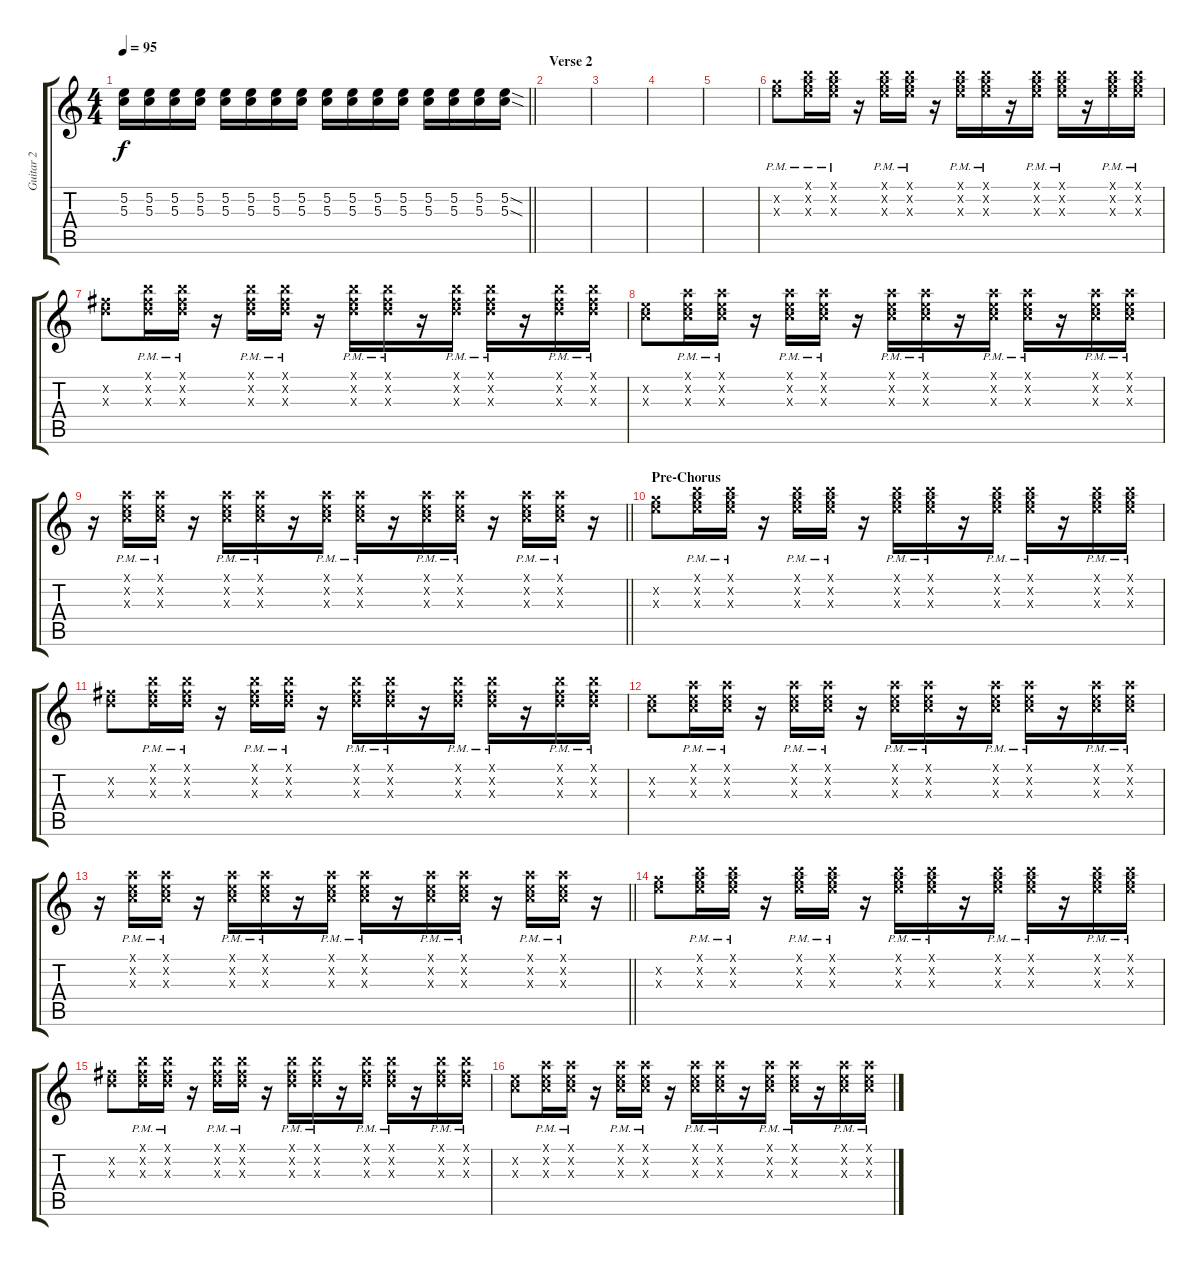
\track ("Guitar 2" "Guitar 2") {instrument electricguitarjazz}
\staff {score tabs}
\tuning (E4 B3 G3 D3 A2 E2) {hide}
\ts (4 4)
\tempo 95
\clef g2
\barLineRight lightlight
\ks c
(5.2 5.3).16{dy f} (5.2 5.3).16 (5.2 5.3).16 (5.2 5.3).16 (5.2 5.3).16 (5.2 5.3).16 (5.2 5.3).16 (5.2 5.3).16 (5.2 5.3).16 (5.2 5.3).16 (5.2 5.3).16 (5.2 5.3).16 (5.2 5.3).16 (5.2 5.3).16 (5.2 5.3).16 (5.2{sod} 5.3{sod}).16 |
\section ("" "Verse 2")
|
|
|
|
(8.2{x} 9.3{pm x}).8{volume 8} (7.1{x} 8.2{x} 9.3{pm x}).16 (7.1{x} 8.2{x} 9.3{pm x}).16 r.16 (7.1{x} 8.2{x} 9.3{pm x}).16 (7.1{x} 8.2{x} 9.3{pm x}).16 r.16 (7.1{x} 8.2{x} 9.3{pm x}).16 (7.1{x} 8.2{x} 9.3{pm x}).16 r.16 (7.1{x} 8.2{x} 9.3{pm x}).16 (7.1{x} 8.2{x} 9.3{pm x}).16 r.16 (7.1{x} 8.2{x} 9.3{pm x}).16 (7.1{x} 8.2{x} 9.3{pm x}).16 |
(7.2{x} 7.3{x}).8 (7.1{x} 7.2{x} 7.3{pm x}).16 (7.1{x} 7.2{x} 7.3{pm x}).16 r.16 (7.1{x} 7.2{x} 7.3{pm x}).16 (7.1{x} 7.2{x} 7.3{pm x}).16 r.16 (7.1{x} 7.2{x} 7.3{pm x}).16 (7.1{x} 7.2{x} 7.3{pm x}).16 r.16 (7.1{x} 7.2{x} 7.3{pm x}).16 (7.1{x} 7.2{x} 7.3{pm x}).16 r.16 (7.1{x} 7.2{x} 7.3{pm x}).16 (7.1{x} 7.2{x} 7.3{pm x}).16 |
(5.2{x} 5.3{x}).8 (5.1{x} 5.2{x} 5.3{pm x}).16 (5.1{x} 5.2{x} 5.3{pm x}).16 r.16 (5.1{x} 5.2{x} 5.3{pm x}).16 (5.1{x} 5.2{x} 5.3{pm x}).16 r.16 (5.1{x} 5.2{x} 5.3{pm x}).16 (5.1{x} 5.2{x} 5.3{pm x}).16 r.16 (5.1{x} 5.2{x} 5.3{pm x}).16 (5.1{x} 5.2{x} 5.3{pm x}).16 r.16 (5.1{x} 5.2{x} 5.3{pm x}).16 (5.1{x} 5.2{x} 5.3{pm x}).16 |
\barLineRight lightlight
r.16 (5.1{x} 5.2{x} 5.3{pm x}).16 (5.1{x} 5.2{x} 5.3{pm x}).16 r.16 (5.1{x} 5.2{x} 5.3{pm x}).16 (5.1{x} 5.2{x} 5.3{pm x}).16 r.16 (5.1{x} 5.2{x} 5.3{pm x}).16 (5.1{x} 5.2{x} 5.3{pm x}).16 r.16 (5.1{x} 5.2{x} 5.3{pm x}).16 (5.1{x} 5.2{x} 5.3{pm x}).16 r.16 (5.1{x} 5.2{x} 5.3{pm x}).16 (5.1{x} 5.2{x} 5.3{pm x}).16 r.16 |
\section ("" "Pre-Chorus")
(8.2{x} 9.3{x}).8 (7.1{x} 8.2{x} 9.3{pm x}).16 (7.1{x} 8.2{x} 9.3{pm x}).16 r.16 (7.1{x} 8.2{x} 9.3{pm x}).16 (7.1{x} 8.2{x} 9.3{pm x}).16 r.16 (7.1{x} 8.2{x} 9.3{pm x}).16 (7.1{x} 8.2{x} 9.3{pm x}).16 r.16 (7.1{x} 8.2{x} 9.3{pm x}).16 (7.1{x} 8.2{x} 9.3{pm x}).16 r.16 (7.1{x} 8.2{x} 9.3{pm x}).16 (7.1{x} 8.2{x} 9.3{pm x}).16 |
(7.2{x} 7.3{x}).8 (7.1{x} 7.2{x} 7.3{pm x}).16 (7.1{x} 7.2{x} 7.3{pm x}).16 r.16 (7.1{x} 7.2{x} 7.3{pm x}).16 (7.1{x} 7.2{x} 7.3{pm x}).16 r.16 (7.1{x} 7.2{x} 7.3{pm x}).16 (7.1{x} 7.2{x} 7.3{pm x}).16 r.16 (7.1{x} 7.2{x} 7.3{pm x}).16 (7.1{x} 7.2{x} 7.3{pm x}).16 r.16 (7.1{x} 7.2{x} 7.3{pm x}).16 (7.1{x} 7.2{x} 7.3{pm x}).16 |
(5.2{x} 5.3{x}).8 (5.1{x} 5.2{x} 5.3{pm x}).16 (5.1{x} 5.2{x} 5.3{pm x}).16 r.16 (5.1{x} 5.2{x} 5.3{pm x}).16 (5.1{x} 5.2{x} 5.3{pm x}).16 r.16 (5.1{x} 5.2{x} 5.3{pm x}).16 (5.1{x} 5.2{x} 5.3{pm x}).16 r.16 (5.1{x} 5.2{x} 5.3{pm x}).16 (5.1{x} 5.2{x} 5.3{pm x}).16 r.16 (5.1{x} 5.2{x} 5.3{pm x}).16 (5.1{x} 5.2{x} 5.3{pm x}).16 |
\barLineRight lightlight
r.16 (5.1{x} 5.2{x} 5.3{pm x}).16 (5.1{x} 5.2{x} 5.3{pm x}).16 r.16 (5.1{x} 5.2{x} 5.3{pm x}).16 (5.1{x} 5.2{x} 5.3{pm x}).16 r.16 (5.1{x} 5.2{x} 5.3{pm x}).16 (5.1{x} 5.2{x} 5.3{pm x}).16 r.16 (5.1{x} 5.2{x} 5.3{pm x}).16 (5.1{x} 5.2{x} 5.3{pm x}).16 r.16 (5.1{x} 5.2{x} 5.3{pm x}).16 (5.1{x} 5.2{x} 5.3{pm x}).16 r.16 |
(8.2{x} 9.3{x}).8 (7.1{x} 8.2{x} 9.3{pm x}).16 (7.1{x} 8.2{x} 9.3{pm x}).16 r.16 (7.1{x} 8.2{x} 9.3{pm x}).16 (7.1{x} 8.2{x} 9.3{pm x}).16 r.16 (7.1{x} 8.2{x} 9.3{pm x}).16 (7.1{x} 8.2{x} 9.3{pm x}).16 r.16 (7.1{x} 8.2{x} 9.3{pm x}).16 (7.1{x} 8.2{x} 9.3{pm x}).16 r.16 (7.1{x} 8.2{x} 9.3{pm x}).16 (7.1{x} 8.2{x} 9.3{pm x}).16 |
(7.2{x} 7.3{x}).8 (7.1{x} 7.2{x} 7.3{pm x}).16 (7.1{x} 7.2{x} 7.3{pm x}).16 r.16 (7.1{x} 7.2{x} 7.3{pm x}).16 (7.1{x} 7.2{x} 7.3{pm x}).16 r.16 (7.1{x} 7.2{x} 7.3{pm x}).16 (7.1{x} 7.2{x} 7.3{pm x}).16 r.16 (7.1{x} 7.2{x} 7.3{pm x}).16 (7.1{x} 7.2{x} 7.3{pm x}).16 r.16 (7.1{x} 7.2{x} 7.3{pm x}).16 (7.1{x} 7.2{x} 7.3{pm x}).16 |
(5.2{x} 5.3{x}).8 (5.1{x} 5.2{x} 5.3{pm x}).16 (5.1{x} 5.2{x} 5.3{pm x}).16 r.16 (5.1{x} 5.2{x} 5.3{pm x}).16 (5.1{x} 5.2{x} 5.3{pm x}).16 r.16 (5.1{x} 5.2{x} 5.3{pm x}).16 (5.1{x} 5.2{x} 5.3{pm x}).16 r.16 (5.1{x} 5.2{x} 5.3{pm x}).16 (5.1{x} 5.2{x} 5.3{pm x}).16 r.16 (5.1{x} 5.2{x} 5.3{pm x}).16 (5.1{x} 5.2{x} 5.3{pm x}).16
